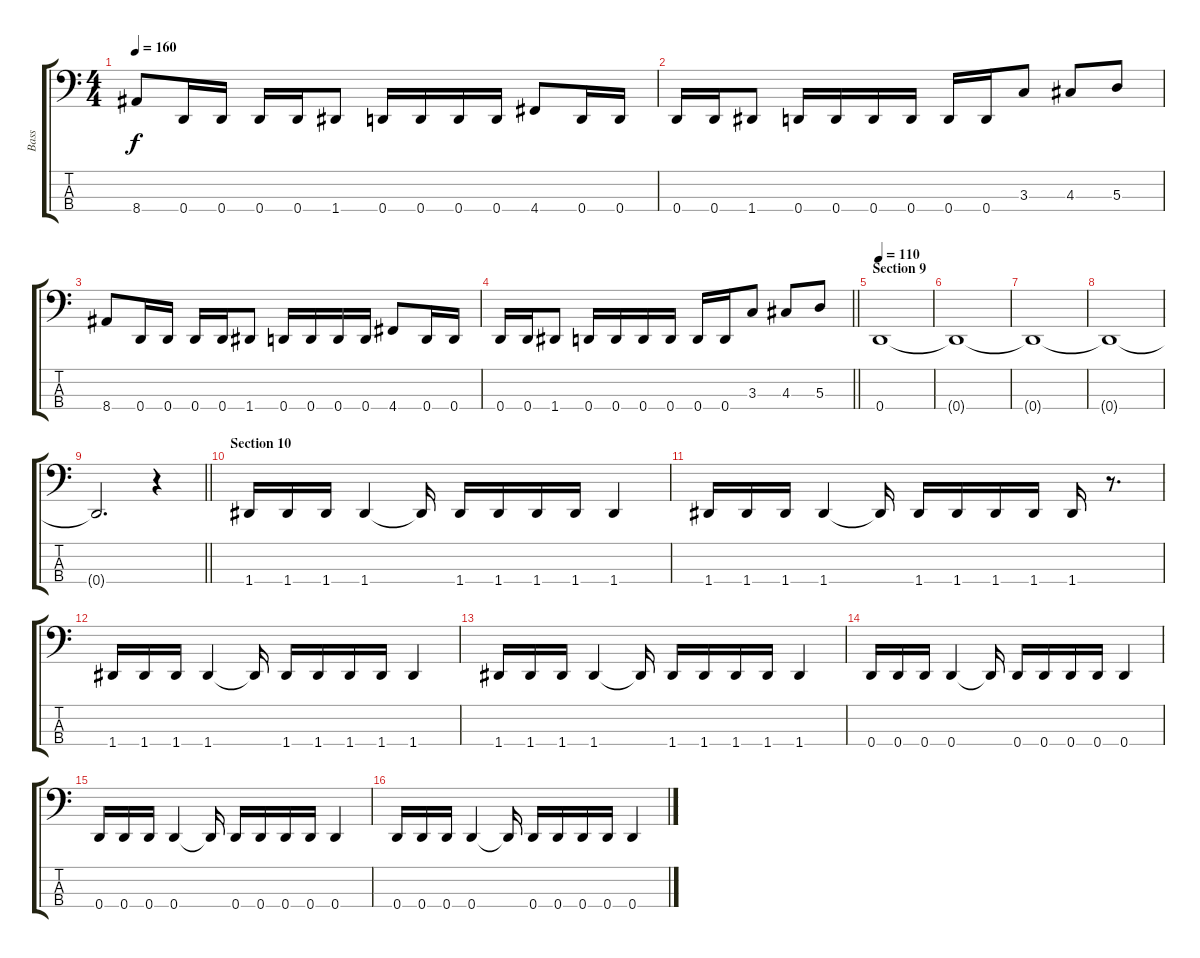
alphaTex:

\track ("Bass" "Bass") {instrument electricbasspick}
\staff {score tabs}
\tuning (G2 D2 A1 D1) {hide}
\ts (4 4)
\tempo 160
\clef f4
\ks c
8.4.8{dy f} 0.4.16 0.4.16 0.4.16 0.4.16 1.4.8 0.4.16 0.4.16 0.4.16 0.4.16 4.4.8 0.4.16 0.4.16 |
0.4.16 0.4.16 1.4.8 0.4.16 0.4.16 0.4.16 0.4.16 0.4.16 0.4.16 3.3.8 4.3.8 5.3.8 |
8.4.8 0.4.16 0.4.16 0.4.16 0.4.16 1.4.8 0.4.16 0.4.16 0.4.16 0.4.16 4.4.8 0.4.16 0.4.16 |
\barLineRight lightlight
0.4.16 0.4.16 1.4.8 0.4.16 0.4.16 0.4.16 0.4.16 0.4.16 0.4.16 3.3.8 4.3.8 5.3.8 |
\section ("" "Section 9")
\tempo 110
0.4.1 |
0.4{t}.1 |
0.4{t}.1 |
0.4{t}.1 |
\barLineRight lightlight
0.4{t}.2{d} r.4 |
\section ("" "Section 10")
1.4.16 1.4.16 1.4.16 1.4.4 1.4{t}.16 1.4.16 1.4.16 1.4.16 1.4.16 1.4.4 |
1.4.16 1.4.16 1.4.16 1.4.4 1.4{t}.16 1.4.16 1.4.16 1.4.16 1.4.16 1.4.16 r.8{d} |
1.4.16 1.4.16 1.4.16 1.4.4 1.4{t}.16 1.4.16 1.4.16 1.4.16 1.4.16 1.4.4 |
1.4.16 1.4.16 1.4.16 1.4.4 1.4{t}.16 1.4.16 1.4.16 1.4.16 1.4.16 1.4.4 |
0.4.16 0.4.16 0.4.16 0.4.4 0.4{t}.16 0.4.16 0.4.16 0.4.16 0.4.16 0.4.4 |
0.4.16 0.4.16 0.4.16 0.4.4 0.4{t}.16 0.4.16 0.4.16 0.4.16 0.4.16 0.4.4 |
0.4.16 0.4.16 0.4.16 0.4.4 0.4{t}.16 0.4.16 0.4.16 0.4.16 0.4.16 0.4.4
